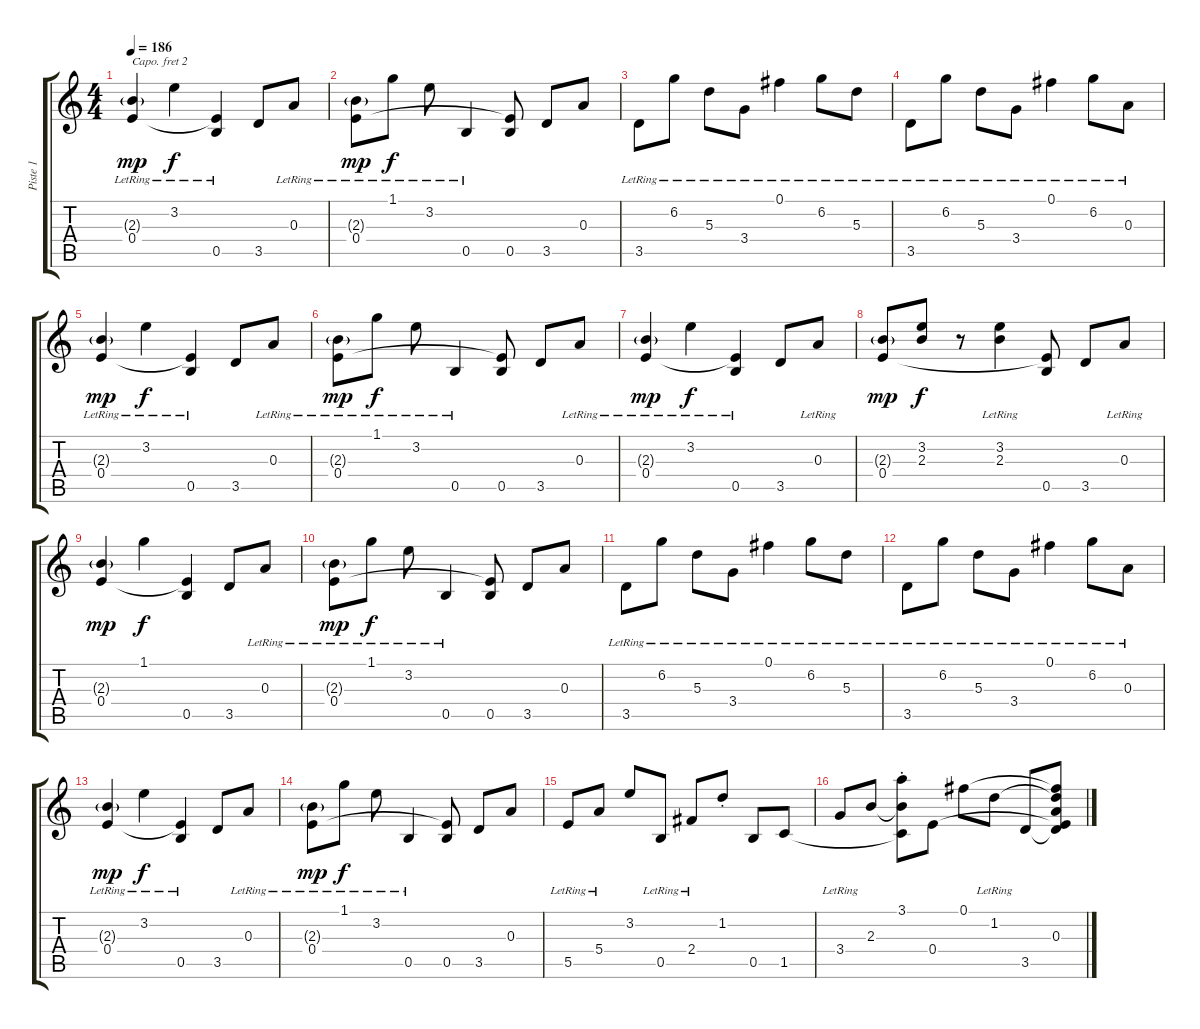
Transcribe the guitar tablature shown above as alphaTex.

\track ("Piste 1" "Piste 1") {instrument electricguitarclean}
\staff {score tabs}
\capo 2
\tuning (E4 B3 G3 D3 A2 E2) {hide}
\ts (4 4)
\tempo 186
\clef g2
\ks c
(2.3{g} 0.4{lr}).4{dy mp} 3.2{lr}.4{dy f} (0.4{t} 0.5{lr}).4 3.5.8 0.3{lr}.8 |
(2.3{g} 0.4{lr}).8{dy mp} 1.1{lr}.8{dy f} 3.2{lr}.8 0.5{lr}.4 (0.4{t} 0.5).8 3.5.8 0.3.8 |
3.5{lr}.8 6.2{lr}.8 5.3{lr}.8 3.4{lr}.8 0.1{lr}.4 6.2{lr}.8 5.3{lr}.8 |
3.5{lr}.8 6.2{lr}.8 5.3{lr}.8 3.4{lr}.8 0.1{lr}.4 6.2{lr}.8 0.3{lr}.8 |
(2.3{g} 0.4{lr}).4{dy mp} 3.2{lr}.4{dy f} (0.4{t} 0.5{lr}).4 3.5.8 0.3{lr}.8 |
(2.3{g} 0.4{lr}).8{dy mp} 1.1{lr}.8{dy f} 3.2{lr}.8 0.5{lr}.4 (0.4{t} 0.5).8 3.5.8 0.3{lr}.8 |
(2.3{g} 0.4{lr}).4{dy mp} 3.2{lr}.4{dy f} (0.4{t} 0.5{lr}).4 3.5.8 0.3{lr}.8 |
(2.3{g} 0.4).8{dy mp} (3.2 2.3).8{dy f} r.8 (3.2 2.3{lr}).4 (0.4{t} 0.5).8 3.5.8 0.3{lr}.8 |
(2.3{g} 0.4).4{dy mp} 1.1.4{dy f} (0.4{t} 0.5).4 3.5.8 0.3{lr}.8 |
(2.3{g} 0.4{lr}).8{dy mp} 1.1{lr}.8{dy f} 3.2{lr}.8 0.5{lr}.4 (0.4{t} 0.5).8 3.5.8 0.3.8 |
3.5{lr}.8 6.2{lr}.8 5.3{lr}.8 3.4{lr}.8 0.1{lr}.4 6.2{lr}.8 5.3{lr}.8 |
3.5{lr}.8 6.2{lr}.8 5.3{lr}.8 3.4{lr}.8 0.1{lr}.4 6.2{lr}.8 0.3{lr}.8 |
(2.3{g} 0.4{lr}).4{dy mp} 3.2{lr}.4{dy f} (0.4{t} 0.5{lr}).4 3.5.8 0.3{lr}.8 |
(2.3{g} 0.4{lr}).8{dy mp} 1.1{lr}.8{dy f} 3.2{lr}.8 0.5{lr}.4 (0.4{t} 0.5).8 3.5.8 0.3.8 |
5.5{lr}.8 5.4{lr}.8 3.2.8 0.5{lr}.8 2.4{lr}.8 1.2{st}.8 0.5.8 1.5.8 |
3.4{lr}.8 2.3.8 (3.1{st} 2.3{t} 1.5{t}).8 0.4.8 0.1.8 1.2{lr}.8 3.5.8 (0.1{t} 1.2{t} 0.3 0.4{t} 3.5{t}).8
